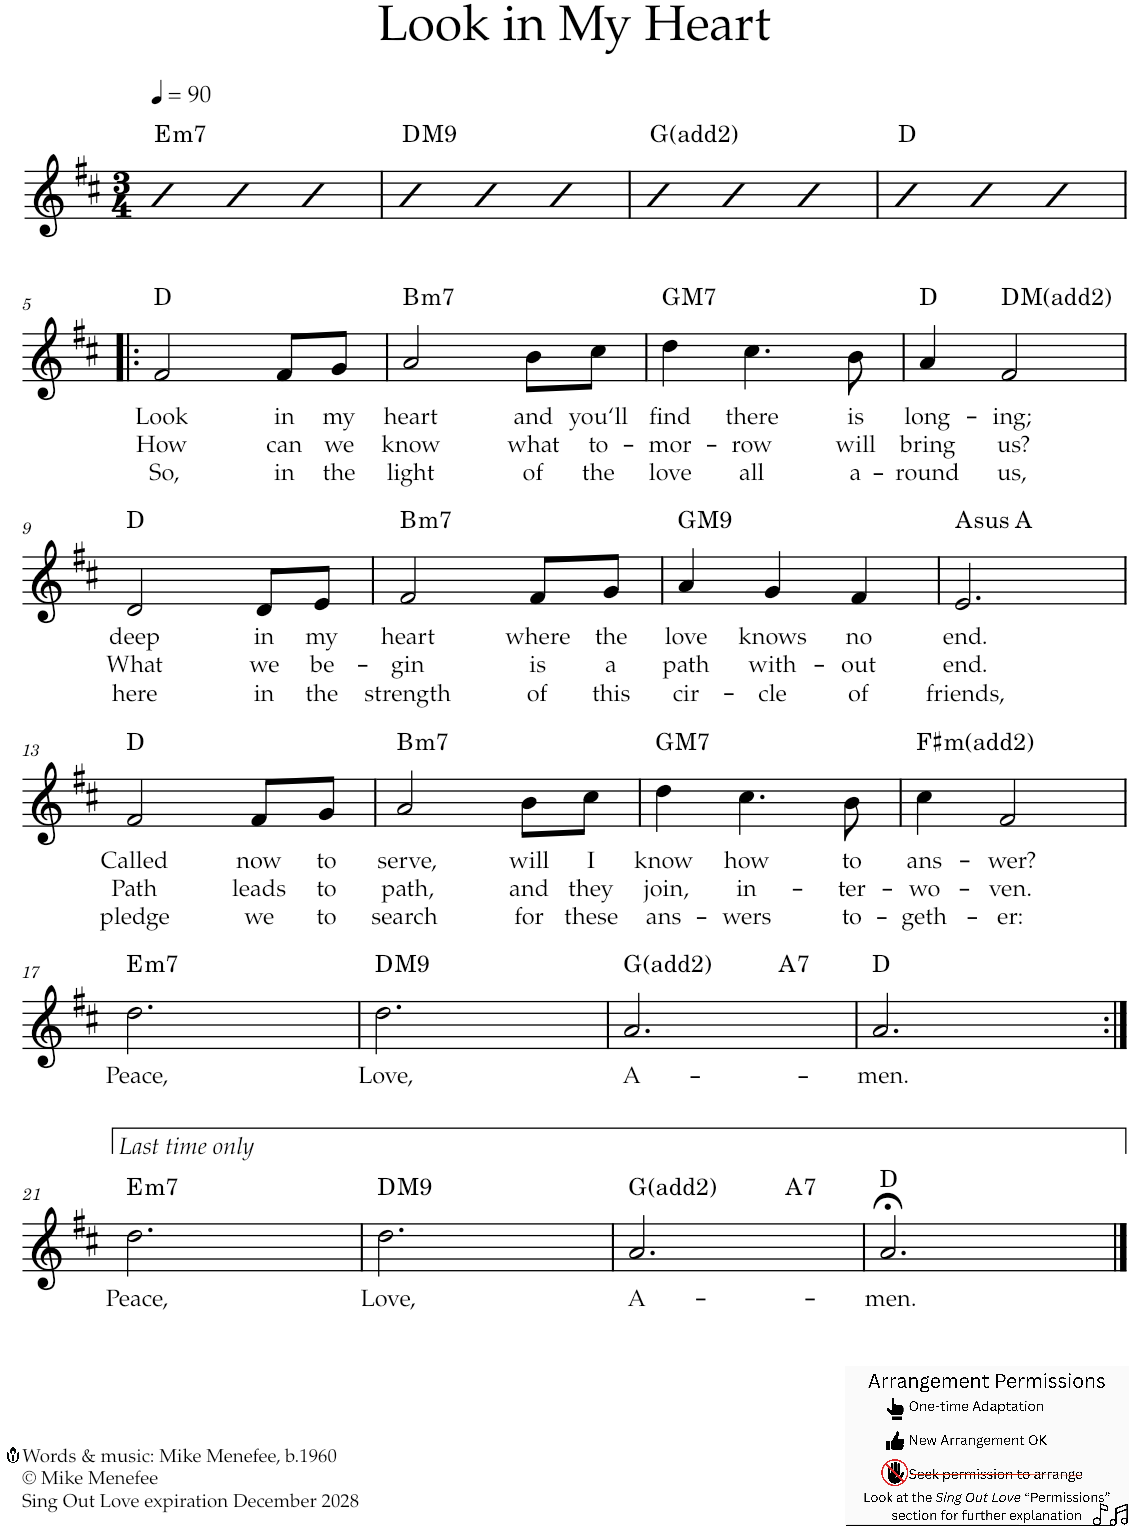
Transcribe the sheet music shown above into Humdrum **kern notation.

**kern	**text	**text	**text	**harte
*part1	*part1	*part1	*part1	*part1
*staff1	*staff1	*staff1	*staff1	*
*I"Violin	*	*	*	*
*I'Vln	*	*	*	*
*clefG2	*	*	*	*
*k[f#c#]	*	*	*	*
*M3/4	*	*	*	*
*MM90	*	*	*	*
=1	=1	=1	=1	=1
!	!	!	!	!LO:H:kt=m7
4b	.	.	.	E:min7
4b	.	.	.	.
4b	.	.	.	.
=2	=2	=2	=2	=2
!	!	!	!	!LO:H:kt=M9
4b	.	.	.	D:maj9
4b	.	.	.	.
4b	.	.	.	.
=3	=3	=3	=3	=3
4b	.	.	.	G:maj(2)
4b	.	.	.	.
4b	.	.	.	.
=4	=4	=4	=4	=4
4b	.	.	.	D:maj
4b	.	.	.	.
4b	.	.	.	.
!!LO:LB:g=z
=5!|:	=5!|:	=5!|:	=5!|:	=5!|:
!	!LO:LY:b	!LO:LY:b	!LO:LY:b	!
2f#/	Look	How	So,	D:maj
!	!LO:LY:b	!LO:LY:b	!LO:LY:b	!
8f#/L	in	can	in	.
!	!LO:LY:b	!LO:LY:b	!LO:LY:b	!
8g/J	my	we	the	.
=6	=6	=6	=6	=6
!	!LO:LY:b	!LO:LY:b	!LO:LY:b	!LO:H:kt=m7
2a/	heart	know	light	B:min7
!	!LO:LY:b	!LO:LY:b	!LO:LY:b	!
8b\L	and	what	of	.
!	!LO:LY:b	!LO:LY:b	!LO:LY:b	!
8cc#\J	you‘ll	to-	the	.
=7	=7	=7	=7	=7
!	!LO:LY:b	!LO:LY:b	!LO:LY:b	!LO:H:kt=M7
4dd\	find	-mor-	love	G:maj7
!	!LO:LY:b	!LO:LY:b	!LO:LY:b	!
4.cc#\	there	-row	all	.
!	!LO:LY:b	!LO:LY:b	!LO:LY:b	!
8b\	is	will	a-	.
=8	=8	=8	=8	=8
!	!LO:LY:b	!LO:LY:b	!LO:LY:b	!
4a/	long-	bring	-round	D:maj
!	!LO:LY:b	!LO:LY:b	!LO:LY:b	!LO:H:kt=M
2f#/	-ing;	us?	us,	D:maj(2)
!!LO:LB:g=z
=9	=9	=9	=9	=9
!	!LO:LY:b	!LO:LY:b	!LO:LY:b	!
2d/	deep	What	here	D:maj
!	!LO:LY:b	!LO:LY:b	!LO:LY:b	!
8d/L	in	we	in	.
!	!LO:LY:b	!LO:LY:b	!LO:LY:b	!
8e/J	my	be-	the	.
=10	=10	=10	=10	=10
!	!LO:LY:b	!LO:LY:b	!LO:LY:b	!LO:H:kt=m7
2f#/	heart	-gin	strength	B:min7
!	!LO:LY:b	!LO:LY:b	!LO:LY:b	!
8f#/L	where	is	of	.
!	!LO:LY:b	!LO:LY:b	!LO:LY:b	!
8g/J	the	a	this	.
=11	=11	=11	=11	=11
!	!LO:LY:b	!LO:LY:b	!LO:LY:b	!LO:H:kt=M9
4a/	love	path	cir-	G:maj9
!	!LO:LY:b	!LO:LY:b	!LO:LY:b	!
4g/	knows	with-	-cle	.
!	!LO:LY:b	!LO:LY:b	!LO:LY:b	!
4f#/	no	-out	of	.
=12	=12	=12	=12	=12
!	!LO:LY:b	!LO:LY:b	!LO:LY:b	!LO:H:kt=sus
*^	*	*	*	*
2.e/	4ryy	end.	end.	friends,	A:sus4
.	2ryy	.	.	.	A:maj
!!LO:LB:g=z	!!
=13	=13	=13	=13	=13	=13
!	!	!LO:LY:b	!LO:LY:b	!LO:LY:b	!
*v	*v	*	*	*	*
2f#/	Called	Path	pledge	D:maj
!	!LO:LY:b	!LO:LY:b	!LO:LY:b	!
8f#/L	now	leads	we	.
!	!LO:LY:b	!LO:LY:b	!LO:LY:b	!
8g/J	to	to	to	.
=14	=14	=14	=14	=14
!	!LO:LY:b	!LO:LY:b	!LO:LY:b	!LO:H:kt=m7
2a/	serve,	path,	search	B:min7
!	!LO:LY:b	!LO:LY:b	!LO:LY:b	!
8b\L	will	and	for	.
!	!LO:LY:b	!LO:LY:b	!LO:LY:b	!
8cc#\J	I	they	these	.
=15	=15	=15	=15	=15
!	!LO:LY:b	!LO:LY:b	!LO:LY:b	!LO:H:kt=M7
4dd\	know	join,	ans-	G:maj7
!	!LO:LY:b	!LO:LY:b	!LO:LY:b	!
4.cc#\	how	in-	-wers	.
!	!LO:LY:b	!LO:LY:b	!LO:LY:b	!
8b\	to	-ter-	to-	.
=16	=16	=16	=16	=16
!	!LO:LY:b	!LO:LY:b	!LO:LY:b	!LO:H:kt=m
4cc#\	ans-	-wo-	-geth-	F#:min(2)
!	!LO:LY:b	!LO:LY:b	!LO:LY:b	!
2f#/	-wer?	-ven.	-er:	.
!!LO:LB:g=z
=17	=17	=17	=17	=17
!	!LO:LY:b	!	!	!LO:H:kt=m7
2.dd\	Peace,	.	.	E:min7
=18	=18	=18	=18	=18
!	!LO:LY:b	!	!	!LO:H:kt=M9
2.dd\	Love,	.	.	D:maj9
=19	=19	=19	=19	=19
!	!LO:LY:b	!	!	!
*^	*	*	*	*
2.a/	2ryy	A-	.	.	G:maj(2)
!	!	!	!	!	!LO:H:kt=7
.	4ryy	.	.	.	A:7
=20	=20	=20	=20	=20	=20
!	!	!LO:LY:b	!	!	!
*v	*v	*	*	*	*
2.a/	-men.	.	.	D:maj
!!LO:LB:g=z
=21:|!	=21:|!	=21:|!	=21:|!	=21:|!
!	!LO:LY:b	!	!	!LO:H:kt=m7
2.dd\	Peace,	.	.	E:min7
=22	=22	=22	=22	=22
!	!LO:LY:b	!	!	!LO:H:kt=M9
2.dd\	Love,	.	.	D:maj9
=23	=23	=23	=23	=23
!	!LO:LY:b	!	!	!
*^	*	*	*	*
2.a/	2ryy	A-	.	.	G:maj(2)
!	!	!	!	!	!LO:H:kt=7
.	4ryy	.	.	.	A:7
=24	=24	=24	=24	=24	=24
!	!	!LO:LY:b	!	!	!
*v	*v	*	*	*	*
2.a;</	-men.	.	.	D:maj
==	==	==	==	==
*-	*-	*-	*-	*-
